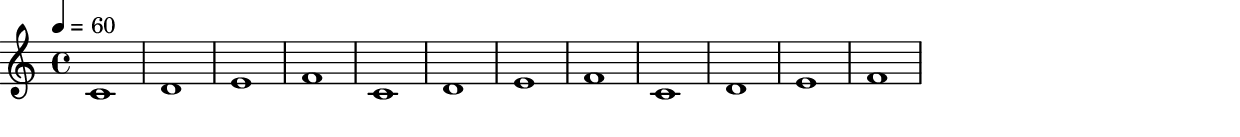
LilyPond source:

%% Generated by lilypond-book
%% Options: [exampleindent=10.16\mm,indent=0\mm,line-width=160\mm,paper-height=845.047\pt,paper-width=597.508\pt,papersize='(cons (* 597.508 pt) (* 845.047 pt))]
\include "lilypond-book-preamble.ly"


% ****************************************************************
% Start cut-&-pastable-section
% ****************************************************************

#(ly:set-option 'eps-box-padding 3.000000)



\paper {
  #(set-paper-size '(cons (* 597.508 pt) (* 845.047 pt)))
  indent = 0\mm
  line-width = 160\mm
  % offset the left padding, also add 1mm as lilypond creates cropped
  % images with a little space on the right
  line-width = #(- line-width (* mm  3.000000) (* mm 1))
}

\layout {
  
}




% ****************************************************************
% ly snippet:
% ****************************************************************
\sourcefilename "out-www/recovered/repeat-segno-midi.ly"
\sourcefileline 0
% Lily was here -- automatically converted by midi2ly.py from out-www/repeat-segno.midi
\version "2.14.0"

\layout {
  \context {
    \Voice
    \remove Note_heads_engraver
    \consists Completion_heads_engraver
    \remove Rest_engraver
    \consists Completion_rest_engraver
  }
}

% included from ./out-www/repeat-segno.header
\header {
texidoc=""
options=""
}
% end

trackAchannelA = {
  
  % [TEXT_EVENT] creator: 
  
  % [TEXT_EVENT] LilyPond 2.25.26              
  
  \time 4/4
  
  \tempo 4 = 60
  \skip 1 
  | % 2
  
  % [MARKER] ~~~~
  \skip 1 
  | % 3
  
  % [MARKER] ~~~~
  \skip \breve. 
  % [MARKER] ~~~~~~~~
  \skip 1 
  | % 7
  
  % [MARKER] ~~~~~~~~
  \skip \breve. 
  % [MARKER] ~~~~~~~3~~~~~~~
  \skip 1 
  | % 11
  
  % [MARKER] ~~~~~~~3~~~~~~~
  \skip \breve 
}

trackA = <<
  \context Voice = voiceA \trackAchannelA
>>


trackBchannelA = {
  
  \set Staff.instrumentName = "\new:"
  \skip \maxima. 
}

trackBchannelB = \relative c {
  c'1 
  | % 2
  d 
  | % 3
  e 
  | % 4
  f 
  | % 5
  c 
  | % 6
  d 
  | % 7
  e 
  | % 8
  f 
  | % 9
  c 
  | % 10
  d 
  | % 11
  e 
  | % 12
  f 
  | % 13
  
}

trackB = <<
  \context Voice = voiceA \trackBchannelA
  \context Voice = voiceB \trackBchannelB
>>


\score {
  <<
    \context Staff=trackB \trackA
    \context Staff=trackB \trackB
  >>
  \layout {}
  \midi {}
}



% ****************************************************************
% end ly snippet
% ****************************************************************
